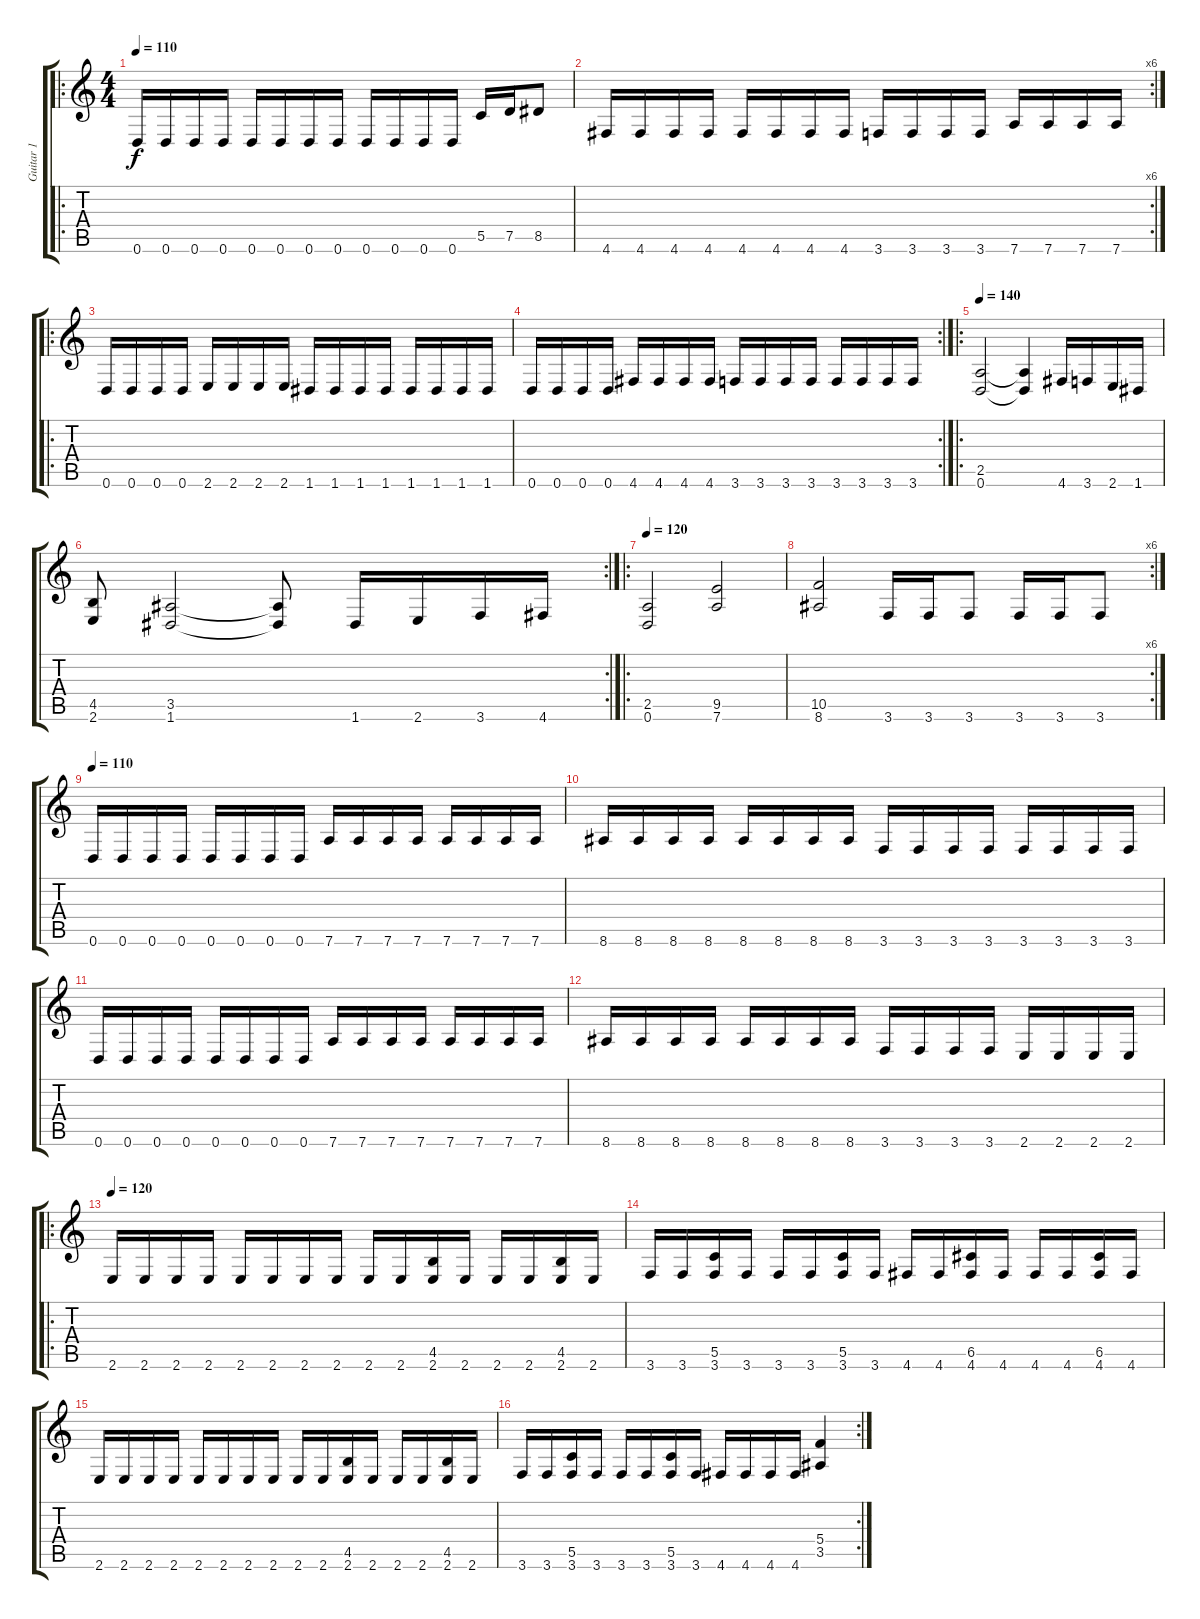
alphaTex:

\track ("Guitar 1" "Guitar 1") {instrument distortionguitar}
\staff {score tabs}
\tuning (D4 A3 F3 C3 G2 D2) {hide}
\ro
\ts (4 4)
\tempo 110
\clef g2
\ks c
0.6.16{dy f} 0.6.16 0.6.16 0.6.16 0.6.16 0.6.16 0.6.16 0.6.16 0.6.16 0.6.16 0.6.16 0.6.16 5.5.16 7.5.16 8.5.8 |
\rc 6
4.6.16 4.6.16 4.6.16 4.6.16 4.6.16 4.6.16 4.6.16 4.6.16 3.6.16 3.6.16 3.6.16 3.6.16 7.6.16 7.6.16 7.6.16 7.6.16 |
\ro
0.6.16 0.6.16 0.6.16 0.6.16 2.6.16 2.6.16 2.6.16 2.6.16 1.6.16 1.6.16 1.6.16 1.6.16 1.6.16 1.6.16 1.6.16 1.6.16 |
\rc 2
0.6.16 0.6.16 0.6.16 0.6.16 4.6.16 4.6.16 4.6.16 4.6.16 3.6.16 3.6.16 3.6.16 3.6.16 3.6.16 3.6.16 3.6.16 3.6.16 |
\ro
\tempo 140
(2.5 0.6).2 (2.5{t} 0.6{t}).4 4.6.16 3.6.16 2.6.16 1.6.16 |
\rc 2
(4.5 2.6).8 (3.5 1.6).2 (3.5{t} 1.6{t}).8 1.6.16 2.6.16 3.6.16 4.6.16 |
\ro
\tempo 120
(2.5 0.6).2 (9.5 7.6).2 |
\rc 6
(10.5 8.6).2 3.6.16 3.6.16 3.6.8 3.6.16 3.6.16 3.6.8 |
\tempo 110
0.6.16 0.6.16 0.6.16 0.6.16 0.6.16 0.6.16 0.6.16 0.6.16 7.6.16 7.6.16 7.6.16 7.6.16 7.6.16 7.6.16 7.6.16 7.6.16 |
8.6.16 8.6.16 8.6.16 8.6.16 8.6.16 8.6.16 8.6.16 8.6.16 3.6.16 3.6.16 3.6.16 3.6.16 3.6.16 3.6.16 3.6.16 3.6.16 |
0.6.16 0.6.16 0.6.16 0.6.16 0.6.16 0.6.16 0.6.16 0.6.16 7.6.16 7.6.16 7.6.16 7.6.16 7.6.16 7.6.16 7.6.16 7.6.16 |
8.6.16 8.6.16 8.6.16 8.6.16 8.6.16 8.6.16 8.6.16 8.6.16 3.6.16 3.6.16 3.6.16 3.6.16 2.6.16 2.6.16 2.6.16 2.6.16 |
\ro
\tempo 120
2.6.16 2.6.16 2.6.16 2.6.16 2.6.16 2.6.16 2.6.16 2.6.16 2.6.16 2.6.16 (4.5 2.6).16 2.6.16 2.6.16 2.6.16 (4.5 2.6).16 2.6.16 |
3.6.16 3.6.16 (5.5 3.6).16 3.6.16 3.6.16 3.6.16 (5.5 3.6).16 3.6.16 4.6.16 4.6.16 (6.5 4.6).16 4.6.16 4.6.16 4.6.16 (6.5 4.6).16 4.6.16 |
2.6.16 2.6.16 2.6.16 2.6.16 2.6.16 2.6.16 2.6.16 2.6.16 2.6.16 2.6.16 (4.5 2.6).16 2.6.16 2.6.16 2.6.16 (4.5 2.6).16 2.6.16 |
\rc 2
3.6.16 3.6.16 (5.5 3.6).16 3.6.16 3.6.16 3.6.16 (5.5 3.6).16 3.6.16 4.6.16 4.6.16 4.6.16 4.6.16 (5.4 3.5).4
